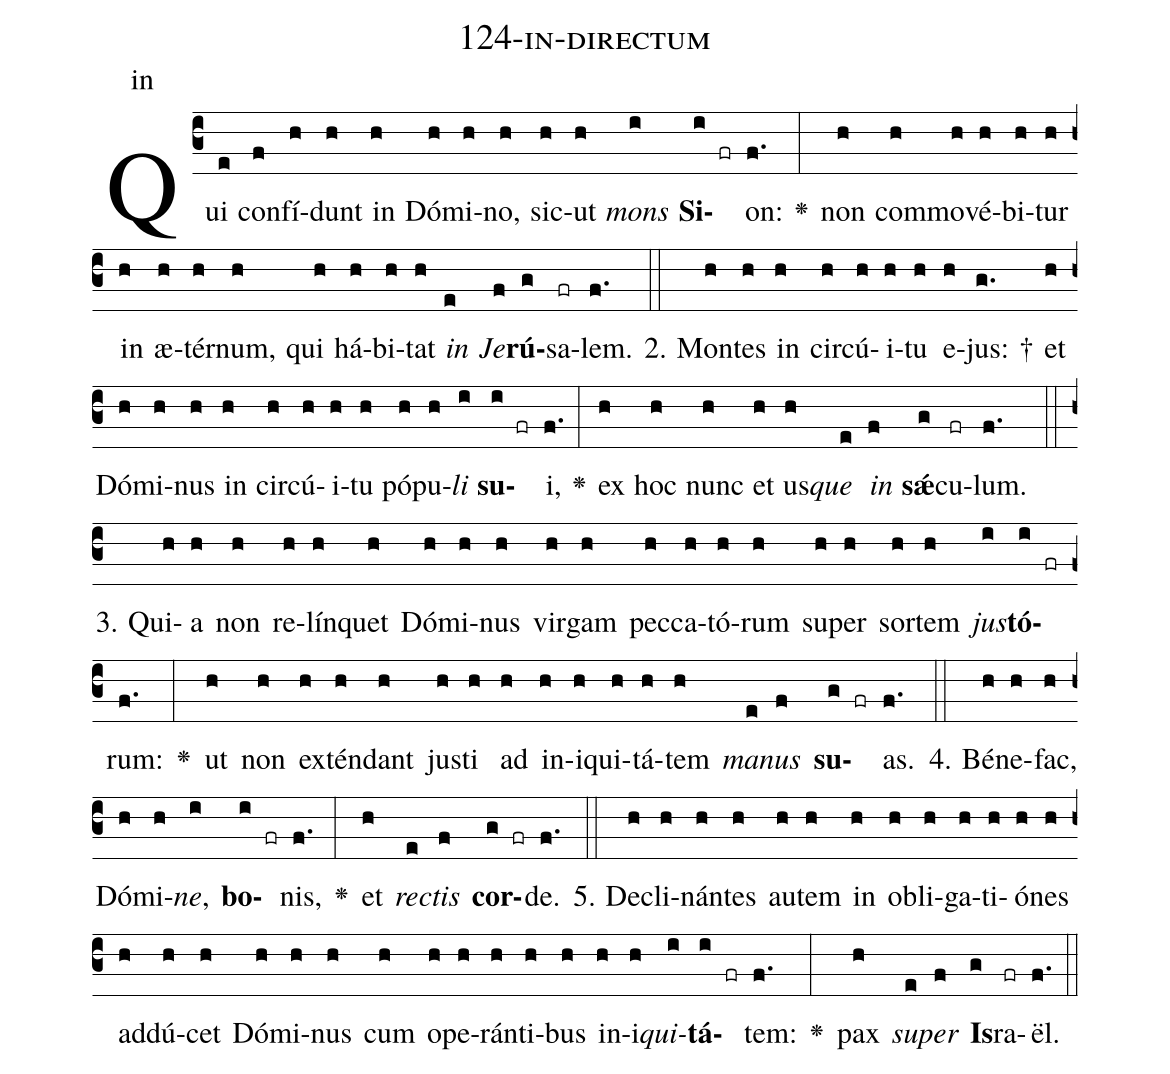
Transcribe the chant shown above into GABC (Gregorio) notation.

name: 124-in-directum;
annotation: in;
%%
(c3)Qui(e) con(f)fí(h)dunt(h) in(h) Dó(h)mi(h)no,(h) sic(h)ut(h) <i>mons</i>(i) <b>Si</b>(i fr)on:(f.) <v>\greheightstar</v>(:) non(h) com(h)mo(h)vé(h)bi(h)tur(h) in(h) æ(h)tér(h)num,(h) qui(h) há(h)bi(h)tat(h) <i>in</i>(e) <i>Je</i>(f)<b>rú</b>(g)sa(fr)lem.(f.) (::)
2. Mon(h)tes(h) in(h) cir(h)cú(h)i(h)tu(h) e(h)jus: †(g.) et(h) Dó(h)mi(h)nus(h) in(h) cir(h)cú(h)i(h)tu(h) pó(h)pu(h)<i>li</i>(i) <b>su</b>(i fr)i,(f.) <v>\greheightstar</v>(:) ex(h) hoc(h) nunc(h) et(h) us(h)<i>que</i>(e) <i>in</i>(f) <b>sǽ</b>(g)cu(fr)lum.(f.) (::)
3. Qui(h)a(h) non(h) re(h)lín(h)quet(h) Dó(h)mi(h)nus(h) vir(h)gam(h) pec(h)ca(h)tó(h)rum(h) su(h)per(h) sor(h)tem(h) <i>jus</i>(i)<b>tó</b>(i fr)rum:(f.) <v>\greheightstar</v>(:) ut(h) non(h) ex(h)tén(h)dant(h) jus(h)ti(h) ad(h) in(h)i(h)qui(h)tá(h)tem(h) <i>ma</i>(e)<i>nus</i>(f) <b>su</b>(g fr)as.(f.) (::)
4. Bé(h)ne(h)fac,(h) Dó(h)mi(h)<i>ne</i>,(i) <b>bo</b>(i fr)nis,(f.) <v>\greheightstar</v>(:) et(h) <i>rec</i>(e)<i>tis</i>(f) <b>cor</b>(g fr)de.(f.) (::)
5. De(h)cli(h)nán(h)tes(h) au(h)tem(h) in(h) ob(h)li(h)ga(h)ti(h)ó(h)nes(h) ad(h)dú(h)cet(h) Dó(h)mi(h)nus(h) cum(h) o(h)pe(h)rán(h)ti(h)bus(h) in(h)i(h)<i>qui</i>(i)<b>tá</b>(i fr)tem:(f.) <v>\greheightstar</v>(:) pax(h) <i>su</i>(e)<i>per</i>(f) <b>Is</b>(g)ra(fr)ël.(f.) (::)
